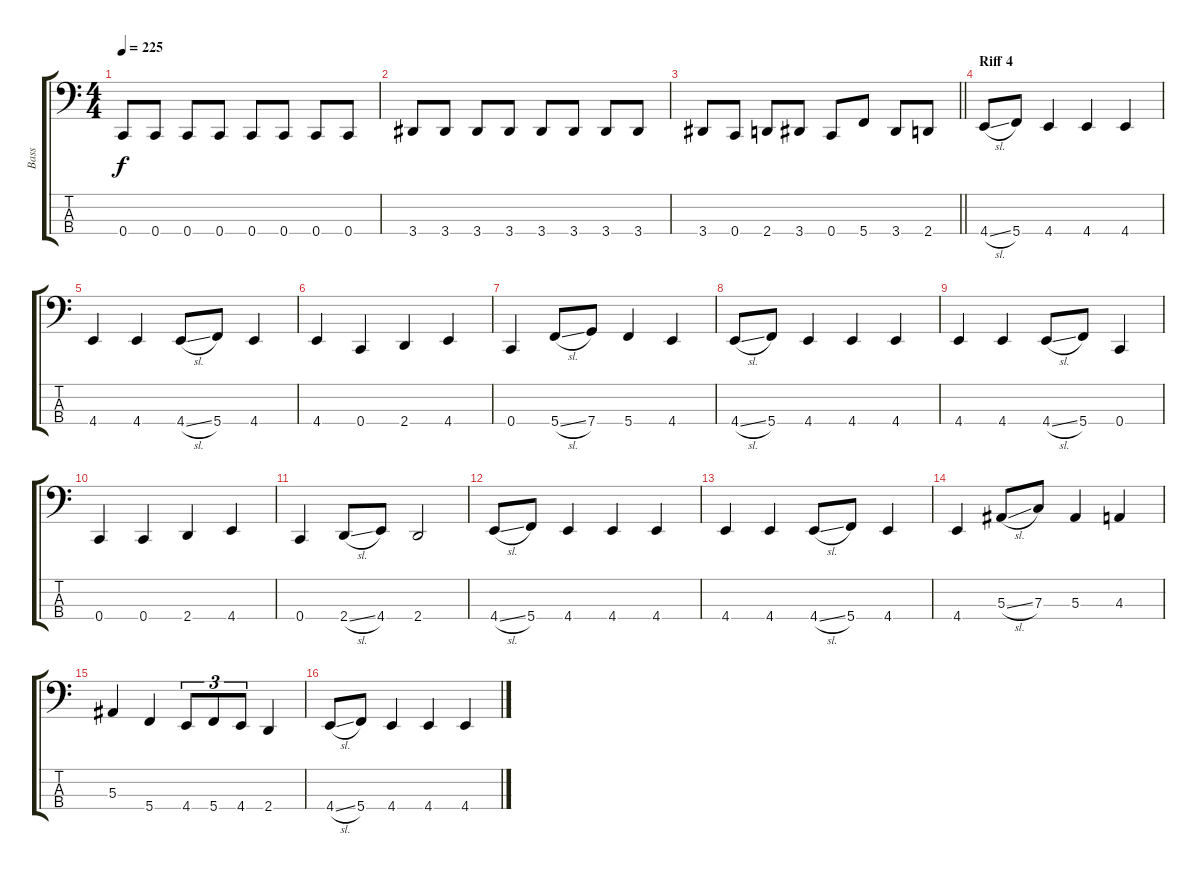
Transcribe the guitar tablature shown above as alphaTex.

\track ("Bass" "Bass") {instrument electricbassfinger}
\staff {score tabs}
\tuning (Eb2 Bb1 F1 C1) {hide}
\ts (4 4)
\tempo 225
\clef f4
\ks c
0.4.8{dy f} 0.4.8 0.4.8 0.4.8 0.4.8 0.4.8 0.4.8 0.4.8 |
3.4.8 3.4.8 3.4.8 3.4.8 3.4.8 3.4.8 3.4.8 3.4.8 |
\barLineRight lightlight
3.4.8 0.4.8 2.4.8 3.4.8 0.4.8 5.4.8 3.4.8 2.4.8 |
\section ("" "Riff 4")
4.4{sl}.8 5.4.8 4.4.4 4.4.4 4.4.4 |
4.4.4 4.4.4 4.4{sl}.8 5.4.8 4.4.4 |
4.4.4 0.4.4 2.4.4 4.4.4 |
0.4.4 5.4{sl}.8 7.4.8 5.4.4 4.4.4 |
4.4{sl}.8 5.4.8 4.4.4 4.4.4 4.4.4 |
4.4.4 4.4.4 4.4{sl}.8 5.4.8 0.4.4 |
0.4.4 0.4.4 2.4.4 4.4.4 |
0.4.4 2.4{sl}.8 4.4.8 2.4.2 |
4.4{sl}.8 5.4.8 4.4.4 4.4.4 4.4.4 |
4.4.4 4.4.4 4.4{sl}.8 5.4.8 4.4.4 |
4.4.4 5.3{sl}.8 7.3.8 5.3.4 4.3.4 |
5.3.4 5.4.4 4.4.8{tu (3 2)} 5.4.8{tu (3 2)} 4.4.8{tu (3 2)} 2.4.4 |
4.4{sl}.8 5.4.8 4.4.4 4.4.4 4.4.4
